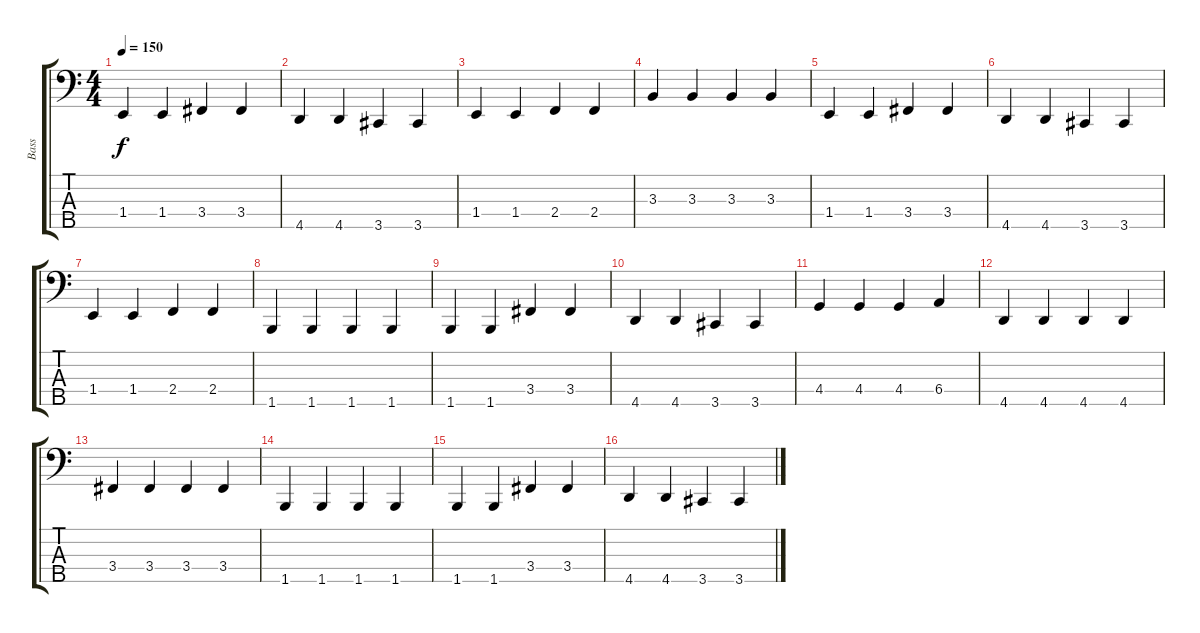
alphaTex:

\track ("Bass" "Bass") {instrument electricbassfinger}
\staff {score tabs}
\tuning (Gb2 Db2 Ab1 Eb1 Bb0) {hide}
\ts (4 4)
\tempo 150
\clef f4
\ks c
1.4.4{dy f} 1.4.4 3.4.4 3.4.4 |
4.5.4 4.5.4 3.5.4 3.5.4 |
1.4.4 1.4.4 2.4.4 2.4.4 |
3.3.4 3.3.4 3.3.4 3.3.4 |
1.4.4 1.4.4 3.4.4 3.4.4 |
4.5.4 4.5.4 3.5.4 3.5.4 |
1.4.4 1.4.4 2.4.4 2.4.4 |
1.5.4 1.5.4 1.5.4 1.5.4 |
1.5.4 1.5.4 3.4.4 3.4.4 |
4.5.4 4.5.4 3.5.4 3.5.4 |
4.4.4 4.4.4 4.4.4 6.4.4 |
4.5.4 4.5.4 4.5.4 4.5.4 |
3.4.4 3.4.4 3.4.4 3.4.4 |
1.5.4 1.5.4 1.5.4 1.5.4 |
1.5.4 1.5.4 3.4.4 3.4.4 |
4.5.4 4.5.4 3.5.4 3.5.4
